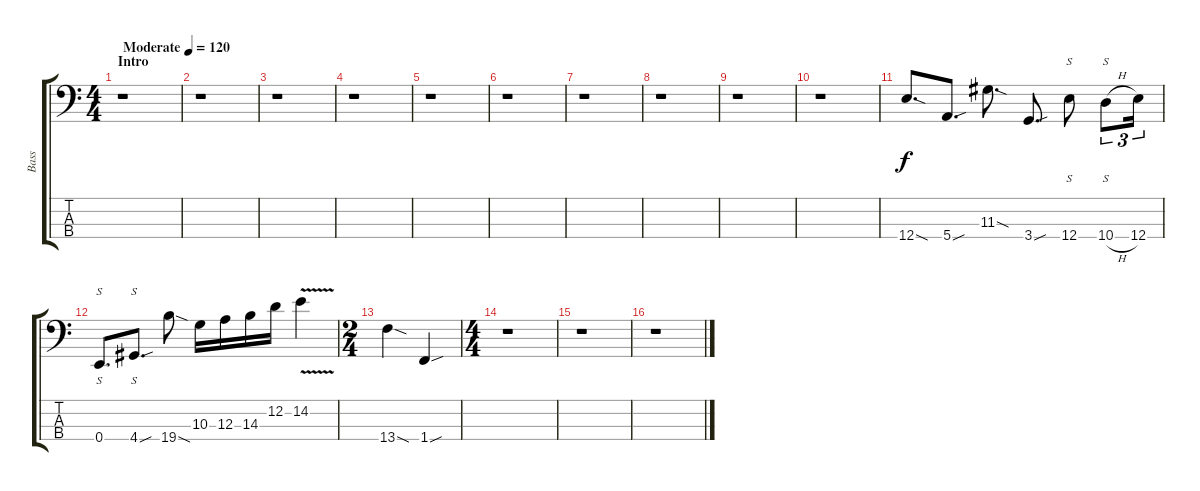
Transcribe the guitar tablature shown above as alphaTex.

\track ("Bass" "Bass") {instrument electricbassfinger}
\staff {score tabs}
\tuning (G2 D2 A1 E1) {hide}
\ts (4 4)
\section ("" "Intro")
\tempo (120 "Moderate")
\clef f4
\ks c
r.1{dy f instrument electricbassfinger} |
r.1 |
r.1 |
r.1 |
r.1 |
r.1 |
r.1 |
r.1 |
r.1 |
r.1 |
12.4{sod}.8{d} 5.4{sou}.8{d} 11.3{sod}.8{d} 3.4{sou}.8{d} 12.4.8{s} 10.4{h}.8{s tu (3 2)} 12.4.16{tu (3 2)} |
0.4.8{s d} 4.4{sou}.8{s d} 19.4{sod}.8 10.3.16 12.3.16 14.3.16 12.2.16 14.2{v}.4 |
\ts (2 4)
13.4{sod}.4 1.4{sou}.4 |
\ts (4 4)
r.1 |
r.1 |
r.1
